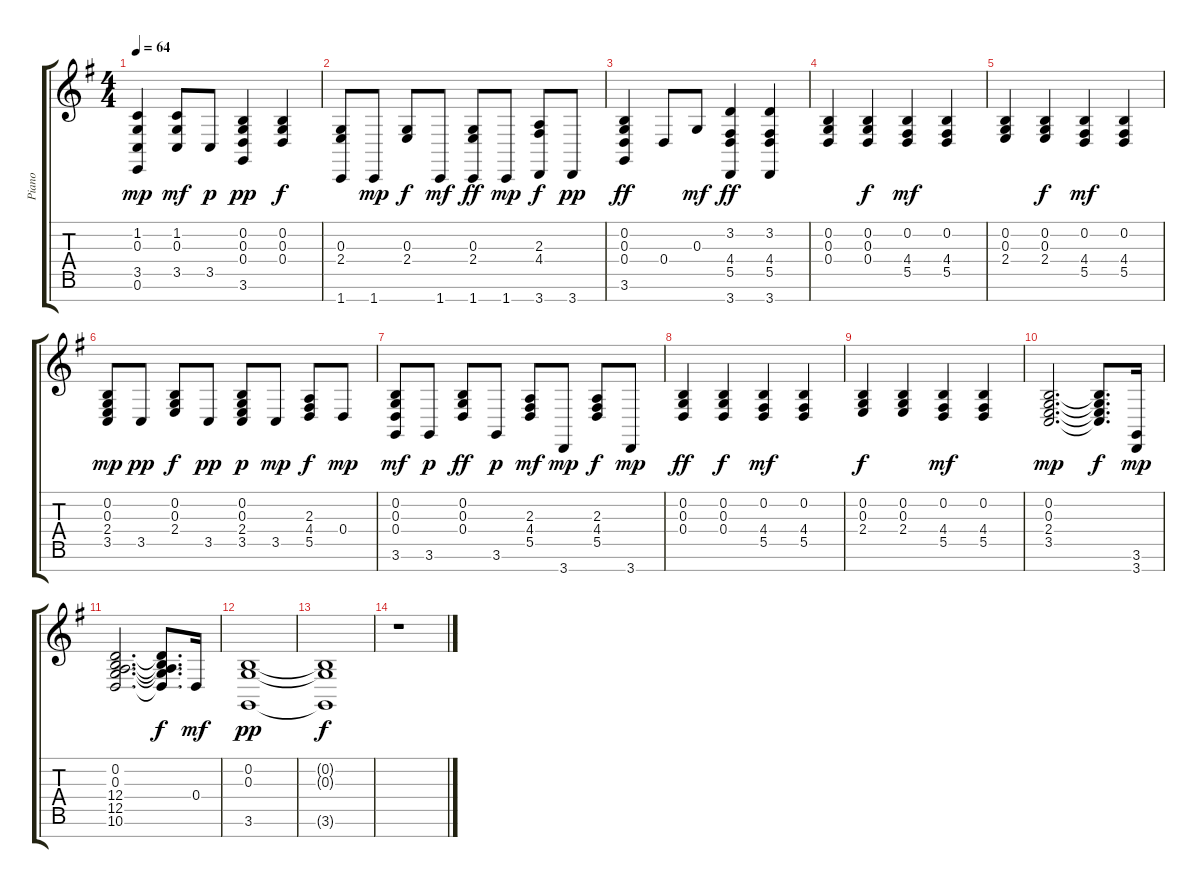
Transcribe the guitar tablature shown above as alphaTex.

\track ("Piano" "Piano") {instrument acousticgrandpiano}
\staff {score tabs}
\tuning (E4 B3 G3 D3 A2 E2 B1) {hide}
\ts (4 4)
\tempo 64
\clef g2
\ks g
(1.2 0.3 3.5 0.6).4{dy mp} (1.2 0.3 3.5).8{dy mf} 3.5.8{dy p} (0.2 0.3 0.4 3.6).4{dy pp} (0.2 0.3 0.4).4{dy f} |
(0.3 2.4 1.7).8 1.7.8{dy mp} (0.3 2.4).8{dy f} 1.7.8{dy mf} (0.3 2.4 1.7).8{dy ff} 1.7.8{dy mp} (2.3 4.4 3.7).8{dy f} 3.7.8{dy pp} |
(0.2 0.3 0.4 3.6).4{dy ff} 0.4.8 0.3.8{dy mf} (3.2 4.4 5.5 3.7).4{dy ff} (3.2 4.4 5.5 3.7).4 |
(0.2 0.3 0.4).4 (0.2 0.3 0.4).4{dy f} (0.2 4.4 5.5).4{dy mf} (0.2 4.4 5.5).4 |
(0.2 0.3 2.4).4 (0.2 0.3 2.4).4{dy f} (0.2 4.4 5.5).4{dy mf} (0.2 4.4 5.5).4 |
(0.2 0.3 2.4 3.5).8{dy mp} 3.5.8{dy pp} (0.2 0.3 2.4).8{dy f} 3.5.8{dy pp} (0.2 0.3 2.4 3.5).8{dy p} 3.5.8{dy mp} (2.3 4.4 5.5).8{dy f} 0.4.8{dy mp} |
(0.2 0.3 0.4 3.6).8{dy mf} 3.6.8{dy p} (0.2 0.3 0.4).8{dy ff} 3.6.8{dy p} (2.3 4.4 5.5).8{dy mf} 3.7.8{dy mp} (2.3 4.4 5.5).8{dy f} 3.7.8{dy mp} |
(0.2 0.3 0.4).4{dy ff} (0.2 0.3 0.4).4{dy f} (0.2 4.4 5.5).4{dy mf} (0.2 4.4 5.5).4 |
(0.2 0.3 2.4).4{dy f} (0.2 0.3 2.4).4 (0.2 4.4 5.5).4{dy mf} (0.2 4.4 5.5).4 |
(0.2 0.3 2.4 3.5).2{d dy mp} (0.2{t} 0.3{t} 2.4{t} 3.5{t}).8{d dy f} (3.6 3.7).16{dy mp} |
(0.2 0.3 12.4 12.5 10.6).2{d} (0.2{t} 0.3{t} 12.4{t} 12.5{t} 10.6{t}).8{d dy f} 0.4.16{dy mf} |
(0.2 0.3 3.6).1{dy pp} |
(0.2{t} 0.3{t} 3.6{t}).1{dy f} |
r.1
